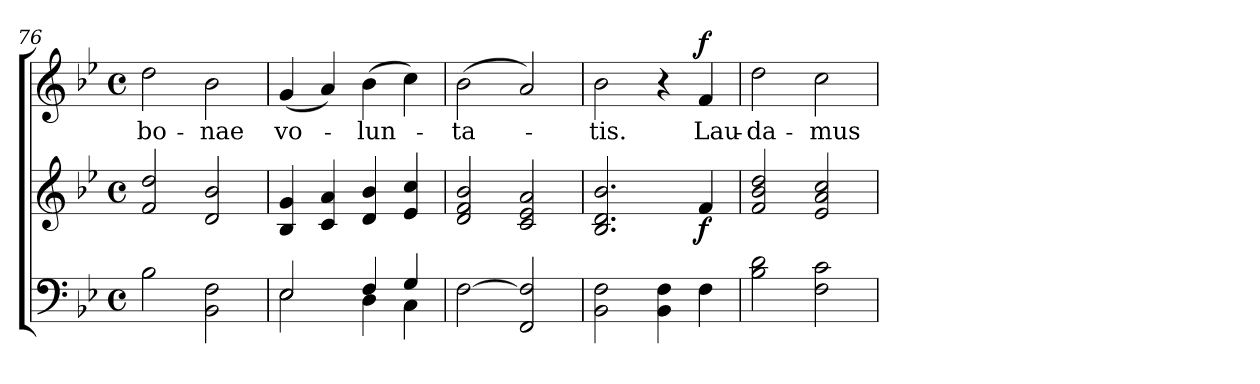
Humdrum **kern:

**kern	**kern	**dynam	**kern	**text	**dynam
*part2	*part2	*part2	*part1	*part1	*part1
*staff3	*staff2	*staff2/3	*staff1	*staff1	*staff1
*clefF4	*clefG2	*	*clefG2	*	*
*k[b-e-]	*k[b-e-]	*	*k[b-e-]	*	*
*B-:	*B-:	*	*B-:	*	*
*M4/4	*M4/4	*	*M4/4	*	*
*met(c)	*met(c)	*	*met(c)	*	*
=76	=76	=76	=76	=76	=76
!	!	!	!	!LO:LY:b	!
2B-\	2f/ 2dd/	.	2dd\	bo-	.
!	!	!	!	!LO:LY:b	!
2BB-\ 2F\	2d/ 2b-/	.	2b-\	-nae	.
=77	=77	=77	=77	=77	=77
*^	*	*	*	*	*
!	!	!	!	!	!LO:LY:b	!
2E-/	2E-\	4B-/ 4g/	.	(<4g/	vo-	.
.	.	4c/ 4a/	.	4a/)	.	.
!	!	!	!	!	!LO:LY:b	!
4F/	4D\	4d/ 4b-/	.	(>4b-\	-lun-	.
4G/	4C\	4e-/ 4cc/	.	4cc\)	.	.
=78	=78	=78	=78	=78	=78	=78
!	!	!	!	!	!LO:LY:b	!
*v	*v	*	*	*	*	*
[2F\	2d/ 2f/ 2b-/	.	(>2b-\	-ta-	.
2FF/ 2F/]	2c/ 2e-/ 2a/	.	2a/)	.	.
=79	=79	=79	=79	=79	=79
!	!	!	!	!LO:LY:b	!
2BB-\ 2F\	2.B-/ 2.d/ 2.b-/	.	2b-\	-tis.	.
4BB-\ 4F\	.	.	4r	.	.
!	!	!LO:DY:b	!	!LO:LY:b	!LO:DY:a
4F\	4f/	f	4f/	Lau-	f
=80	=80	=80	=80	=80	=80
!	!	!	!	!LO:LY:b	!
2B-\ 2d\	2f/ 2b-/ 2dd/	.	2dd\	-da-	.
!	!	!	!	!LO:LY:b	!
2F\ 2c\	2e-/ 2a/ 2cc/	.	2cc\	-mus	.
=	=	=	=	=	=
*-	*-	*-	*-	*-	*-
